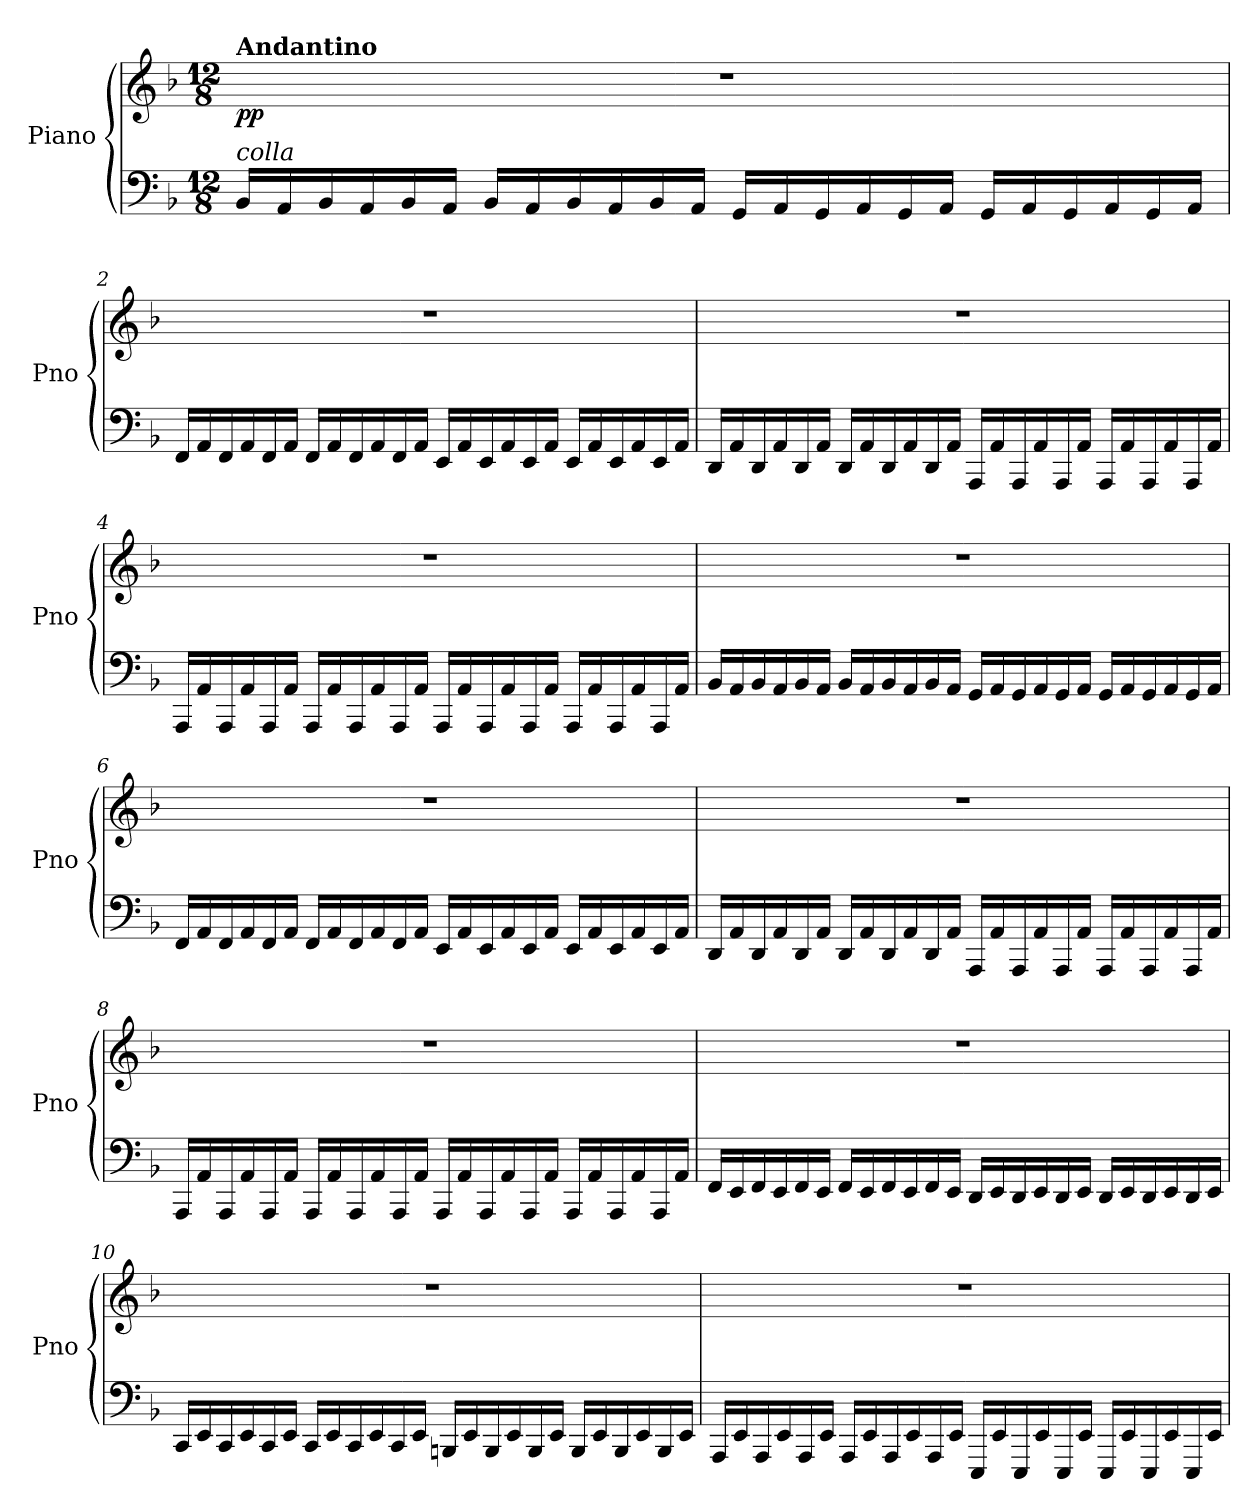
**kern	**kern	**dynam
*part1	*part1	*part1
*staff2	*staff1	*staff1/2
*I"Piano	*	*
*I'Pno	*	*
*clefF4	*clefG2	*
*k[b-]	*k[b-]	*
*M12/8	*M12/8	*
=1	=1	=1
!	!LO:TX:a:B:t=Andantino	!
!LO:TX:a:i:t=colla	!	!
!	!	!LO:DY:b
16BB-/LL	1.r	pp
16AA/	.	.
16BB-/	.	.
16AA/	.	.
16BB-/	.	.
16AA/JJ	.	.
16BB-/LL	.	.
16AA/	.	.
16BB-/	.	.
16AA/	.	.
16BB-/	.	.
16AA/JJ	.	.
16GG/LL	.	.
16AA/	.	.
16GG/	.	.
16AA/	.	.
16GG/	.	.
16AA/JJ	.	.
16GG/LL	.	.
16AA/	.	.
16GG/	.	.
16AA/	.	.
16GG/	.	.
16AA/JJ	.	.
!!LO:LB:g=z
=2	=2	=2
16FF/LL	1.r	.
16AA/	.	.
16FF/	.	.
16AA/	.	.
16FF/	.	.
16AA/JJ	.	.
16FF/LL	.	.
16AA/	.	.
16FF/	.	.
16AA/	.	.
16FF/	.	.
16AA/JJ	.	.
16EE/LL	.	.
16AA/	.	.
16EE/	.	.
16AA/	.	.
16EE/	.	.
16AA/JJ	.	.
16EE/LL	.	.
16AA/	.	.
16EE/	.	.
16AA/	.	.
16EE/	.	.
16AA/JJ	.	.
=3	=3	=3
16DD/LL	1.r	.
16AA/	.	.
16DD/	.	.
16AA/	.	.
16DD/	.	.
16AA/JJ	.	.
16DD/LL	.	.
16AA/	.	.
16DD/	.	.
16AA/	.	.
16DD/	.	.
16AA/JJ	.	.
16AAA/LL	.	.
16AA/	.	.
16AAA/	.	.
16AA/	.	.
16AAA/	.	.
16AA/JJ	.	.
16AAA/LL	.	.
16AA/	.	.
16AAA/	.	.
16AA/	.	.
16AAA/	.	.
16AA/JJ	.	.
!!LO:LB:g=z
=4	=4	=4
16AAA/LL	1.r	.
16AA/	.	.
16AAA/	.	.
16AA/	.	.
16AAA/	.	.
16AA/JJ	.	.
16AAA/LL	.	.
16AA/	.	.
16AAA/	.	.
16AA/	.	.
16AAA/	.	.
16AA/JJ	.	.
16AAA/LL	.	.
16AA/	.	.
16AAA/	.	.
16AA/	.	.
16AAA/	.	.
16AA/JJ	.	.
16AAA/LL	.	.
16AA/	.	.
16AAA/	.	.
16AA/	.	.
16AAA/	.	.
16AA/JJ	.	.
=5	=5	=5
16BB-/LL	1.r	.
16AA/	.	.
16BB-/	.	.
16AA/	.	.
16BB-/	.	.
16AA/JJ	.	.
16BB-/LL	.	.
16AA/	.	.
16BB-/	.	.
16AA/	.	.
16BB-/	.	.
16AA/JJ	.	.
16GG/LL	.	.
16AA/	.	.
16GG/	.	.
16AA/	.	.
16GG/	.	.
16AA/JJ	.	.
16GG/LL	.	.
16AA/	.	.
16GG/	.	.
16AA/	.	.
16GG/	.	.
16AA/JJ	.	.
!!LO:LB:g=z
=6	=6	=6
16FF/LL	1.r	.
16AA/	.	.
16FF/	.	.
16AA/	.	.
16FF/	.	.
16AA/JJ	.	.
16FF/LL	.	.
16AA/	.	.
16FF/	.	.
16AA/	.	.
16FF/	.	.
16AA/JJ	.	.
16EE/LL	.	.
16AA/	.	.
16EE/	.	.
16AA/	.	.
16EE/	.	.
16AA/JJ	.	.
16EE/LL	.	.
16AA/	.	.
16EE/	.	.
16AA/	.	.
16EE/	.	.
16AA/JJ	.	.
=7	=7	=7
16DD/LL	1.r	.
16AA/	.	.
16DD/	.	.
16AA/	.	.
16DD/	.	.
16AA/JJ	.	.
16DD/LL	.	.
16AA/	.	.
16DD/	.	.
16AA/	.	.
16DD/	.	.
16AA/JJ	.	.
16AAA/LL	.	.
16AA/	.	.
16AAA/	.	.
16AA/	.	.
16AAA/	.	.
16AA/JJ	.	.
16AAA/LL	.	.
16AA/	.	.
16AAA/	.	.
16AA/	.	.
16AAA/	.	.
16AA/JJ	.	.
!!LO:LB:g=z
=8	=8	=8
16AAA/LL	1.r	.
16AA/	.	.
16AAA/	.	.
16AA/	.	.
16AAA/	.	.
16AA/JJ	.	.
16AAA/LL	.	.
16AA/	.	.
16AAA/	.	.
16AA/	.	.
16AAA/	.	.
16AA/JJ	.	.
16AAA/LL	.	.
16AA/	.	.
16AAA/	.	.
16AA/	.	.
16AAA/	.	.
16AA/JJ	.	.
16AAA/LL	.	.
16AA/	.	.
16AAA/	.	.
16AA/	.	.
16AAA/	.	.
16AA/JJ	.	.
=9	=9	=9
16FF/LL	1.r	.
16EE/	.	.
16FF/	.	.
16EE/	.	.
16FF/	.	.
16EE/JJ	.	.
16FF/LL	.	.
16EE/	.	.
16FF/	.	.
16EE/	.	.
16FF/	.	.
16EE/JJ	.	.
16DD/LL	.	.
16EE/	.	.
16DD/	.	.
16EE/	.	.
16DD/	.	.
16EE/JJ	.	.
16DD/LL	.	.
16EE/	.	.
16DD/	.	.
16EE/	.	.
16DD/	.	.
16EE/JJ	.	.
!!LO:PB:g=z
=10	=10	=10
16CC/LL	1.r	.
16EE/	.	.
16CC/	.	.
16EE/	.	.
16CC/	.	.
16EE/JJ	.	.
16CC/LL	.	.
16EE/	.	.
16CC/	.	.
16EE/	.	.
16CC/	.	.
16EE/JJ	.	.
16BBBn/LL	.	.
16EE/	.	.
16BBB/	.	.
16EE/	.	.
16BBB/	.	.
16EE/JJ	.	.
16BBB/LL	.	.
16EE/	.	.
16BBB/	.	.
16EE/	.	.
16BBB/	.	.
16EE/JJ	.	.
=11	=11	=11
16AAA/LL	1.r	.
16EE/	.	.
16AAA/	.	.
16EE/	.	.
16AAA/	.	.
16EE/JJ	.	.
16AAA/LL	.	.
16EE/	.	.
16AAA/	.	.
16EE/	.	.
16AAA/	.	.
16EE/JJ	.	.
16EEE/LL	.	.
16EE/	.	.
16EEE/	.	.
16EE/	.	.
16EEE/	.	.
16EE/JJ	.	.
16EEE/LL	.	.
16EE/	.	.
16EEE/	.	.
16EE/	.	.
16EEE/	.	.
16EE/JJ	.	.
=	=	=
*-	*-	*-
